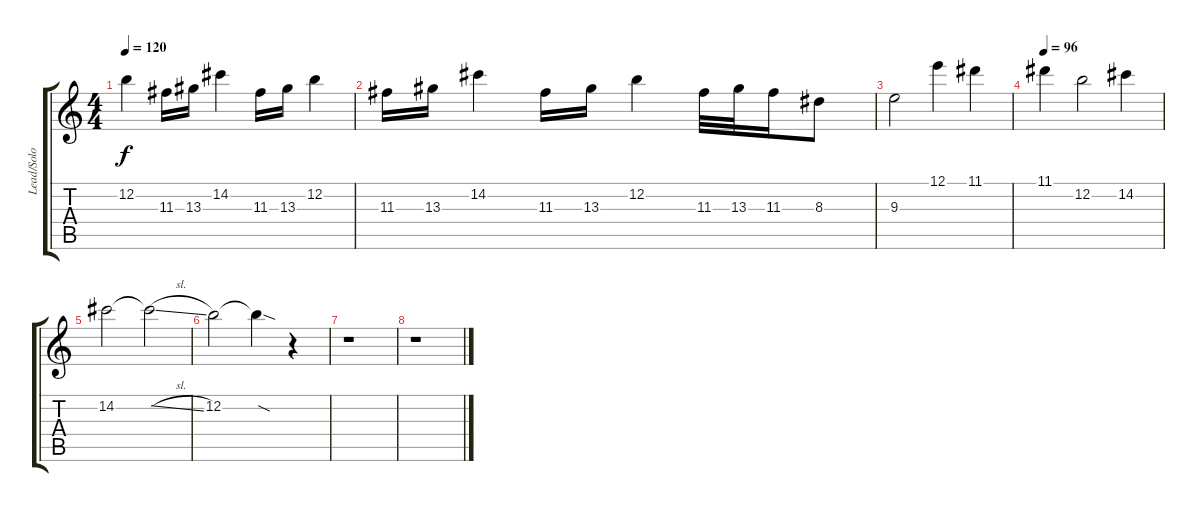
\track ("Lead/Solo Guitar" "Lead/Solo ") {instrument electricguitarjazz}
\staff {score tabs}
\tuning (E4 B3 G3 D3 A2 E2) {hide}
\ts (4 4)
\tempo 120
\clef g2
\ks c
12.2.4{dy f} 11.3.16 13.3.16 14.2.4 11.3.16 13.3.16 12.2.4 |
11.3.16 13.3.16 14.2.4 11.3.16 13.3.16 12.2.4 11.3.32 13.3.32 11.3.16 8.3.8 |
9.3.2 12.1.4 11.1.4 |
\tempo 96
11.1.4 12.2.2 14.2.4 |
14.2.2 14.2{sl t}.2 |
12.2.2 12.2{sod t}.4 r.4 |
r.1 |
r.1
